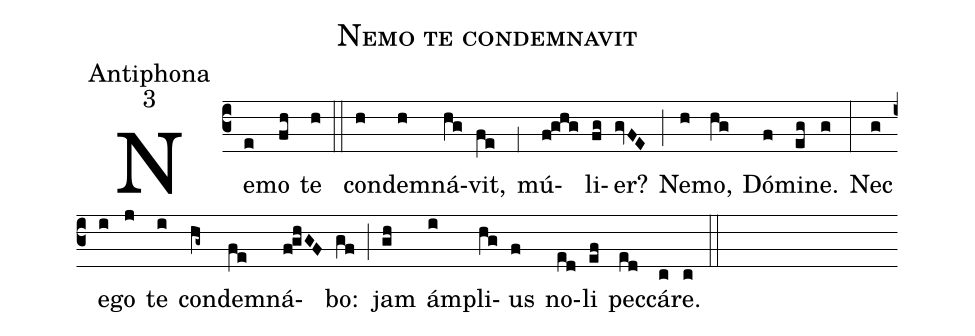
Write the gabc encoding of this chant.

name:Nemo te condemnavit;
office-part:Antiphona;
mode:3;
%%
(c3) Ne(e)mo(fh) te(h) (::) con(h)de(h)mná(hg)vit,(fe) (;1) mú(f!ghg)li(fg)er?(gvFE) (;) Ne(h)mo,(hg) Dó(f)mi(eg)ne.(g) (:) Nec(g) e(i)go(j) te(i) con(hg~)de(fe)mná(f!ghGF)bo:(gf) (;) jam(gh) ám(i)pli(hg)us(f) no(ed)li(ef) pec(ed)cá(c)re.(c) (::)
